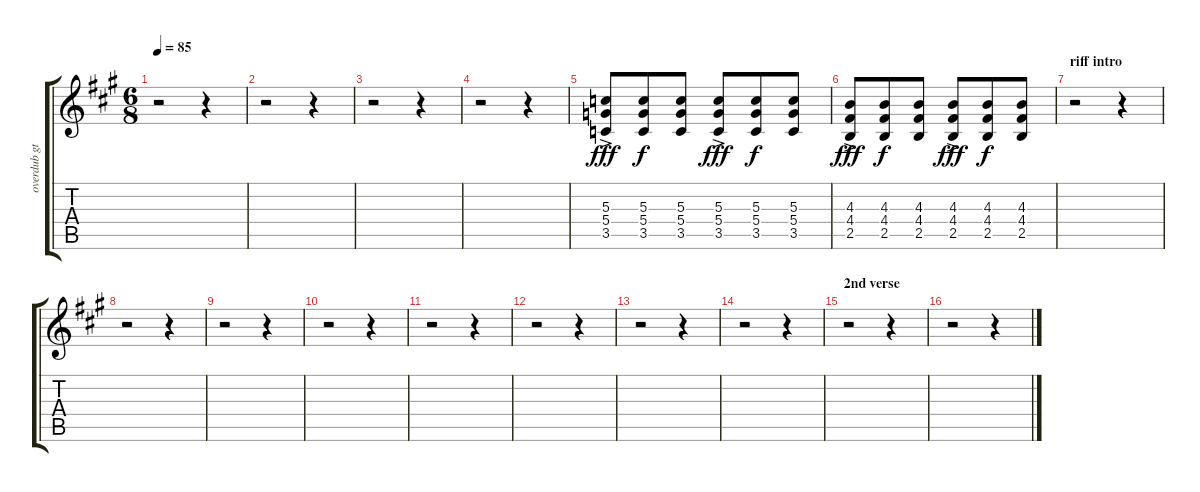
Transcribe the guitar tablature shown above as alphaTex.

\track ("overdub gtr I" "overdub gt") {instrument electricguitarmuted}
\staff {score tabs}
\tuning (E4 B3 G3 D3 A2 E2) {hide}
\ts (6 8)
\tempo 85
\clef g2
\ks f#minor
r.2{dy fff} r.4 |
r.2 r.4 |
r.2 r.4 |
r.2 r.4 |
(5.3{ac} 5.4{ac} 3.5{ac}).8 (5.3 5.4 3.5).8{dy f} (5.3 5.4 3.5).8 (5.3{ac} 5.4{ac} 3.5{ac}).8{dy fff} (5.3 5.4 3.5).8{dy f} (5.3 5.4 3.5).8 |
(4.3{ac} 4.4{ac} 2.5{ac}).8{dy fff} (4.3 4.4 2.5).8{dy f} (4.3 4.4 2.5).8 (4.3{ac} 4.4{ac} 2.5{ac}).8{dy fff} (4.3 4.4 2.5).8{dy f} (4.3 4.4 2.5).8 |
\section ("" "riff intro")
r.2 r.4 |
r.2 r.4 |
r.2 r.4 |
r.2 r.4 |
r.2 r.4 |
r.2 r.4 |
r.2 r.4 |
r.2 r.4 |
\section ("" "2nd verse")
r.2 r.4 |
r.2 r.4
